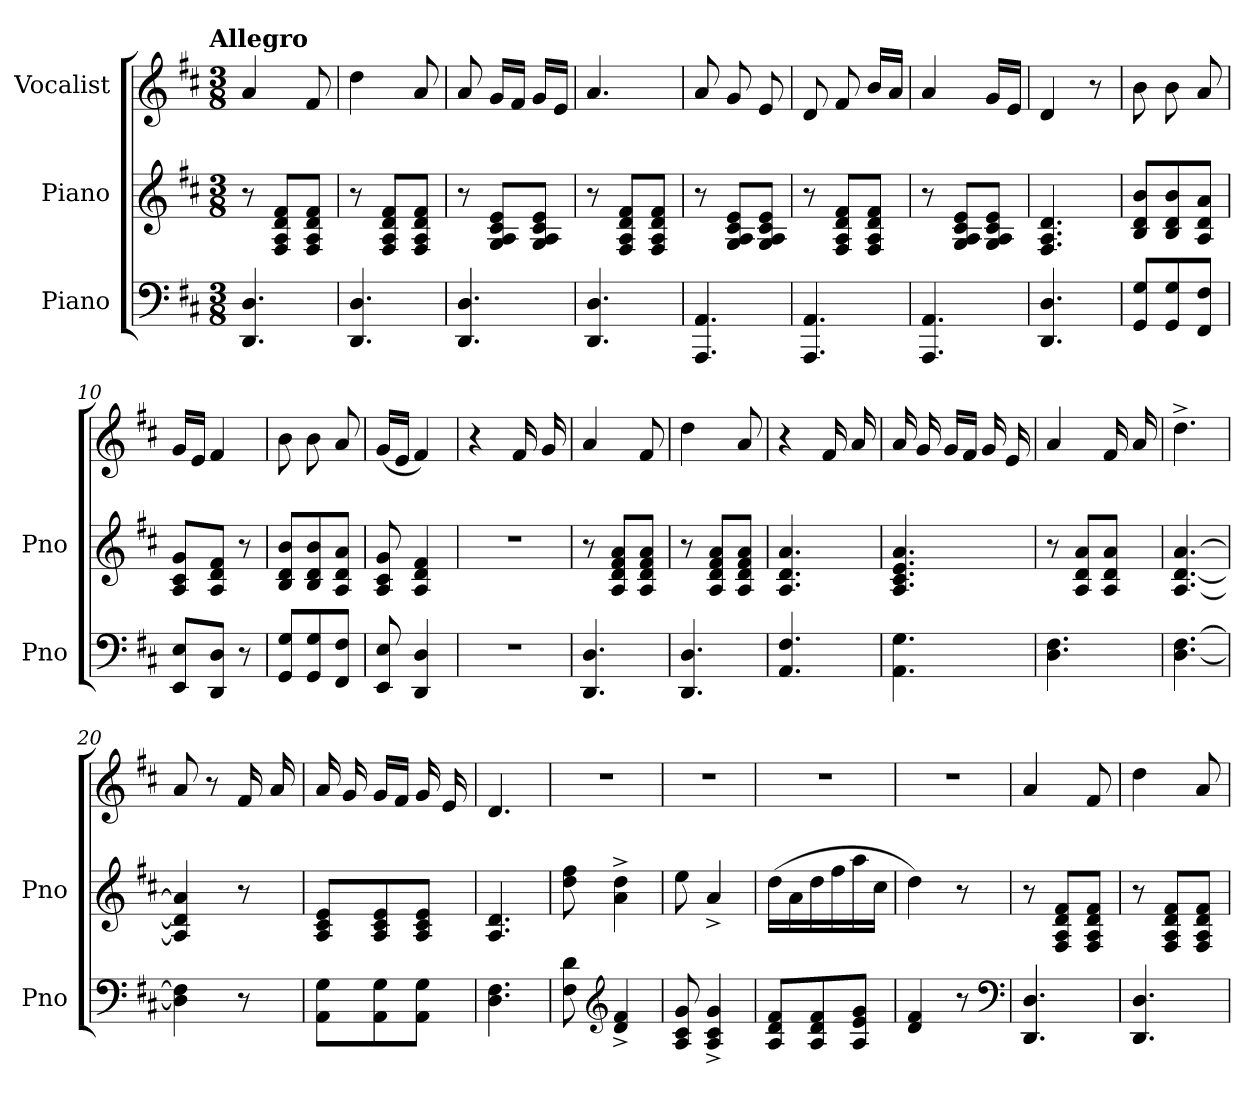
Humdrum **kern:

**kern	**kern	**kern
*part3	*part2	*part1
*staff3	*staff2	*staff1
*I"Piano	*I"Piano	*I"Vocalist
*I'Pno	*I'Pno	*
*clefF4	*clefG2	*clefG2
*k[f#c#]	*k[f#c#]	*k[f#c#]
*D:	*D:	*D:
!!LO:TX:omd:t=Allegro
*M3/8	*M3/8	*M3/8
*MM120	*MM120	*MM120
=1	=1	=1
4.DD 4.D	8r	4a
.	8F# 8A 8d 8f#L	.
.	8F# 8A 8d 8f#J	8f#
=2	=2	=2
4.DD 4.D	8r	4dd
.	8F# 8A 8d 8f#L	.
.	8F# 8A 8d 8f#J	8a
=3	=3	=3
4.DD 4.D	8r	8a
.	8G 8A 8c# 8eL	16gLL
.	.	16f#JJ
.	8G 8A 8c# 8eJ	16gLL
.	.	16eJJ
=4	=4	=4
4.DD 4.D	8r	4.a
.	8F# 8A 8d 8f#L	.
.	8F# 8A 8d 8f#J	.
=5	=5	=5
4.AAA 4.AA	8r	8a
.	8G 8A 8c# 8eL	8g
.	8G 8A 8c# 8eJ	8e
=6	=6	=6
4.AAA 4.AA	8r	8d
.	8F# 8A 8d 8f#L	8f#
.	8F# 8A 8d 8f#J	16bLL
.	.	16aJJ
=7	=7	=7
4.AAA 4.AA	8r	4a
.	8G 8A 8c# 8eL	.
.	8G 8A 8c# 8eJ	16gLL
.	.	16eJJ
=8	=8	=8
4.DD 4.D	4.F# 4.A 4.d	4d
.	.	8r
=9	=9	=9
8GG 8GL	8B 8d 8bL	8b
8GG 8G	8B 8d 8b	8b
8FF# 8F#J	8A 8d 8aJ	8a
=10	=10	=10
8EE 8EL	8A 8c# 8gL	16gLL
.	.	16eJJ
8DD 8DJ	8A 8d 8f#J	4f#
8r	8r	.
=11	=11	=11
8GG 8GL	8B 8d 8bL	8b
8GG 8G	8B 8d 8b	8b
8FF# 8F#J	8A 8d 8aJ	8a
=12	=12	=12
8EE 8E	8A 8c# 8g	(16gLL
.	.	16eJJ
4DD 4D	4A 4d 4f#	4f#)
=13	=13	=13
4.r	4.r	4r
.	.	16f#
.	.	16g
=14	=14	=14
4.DD 4.D	8r	4a
.	8A 8d 8f# 8aL	.
.	8A 8d 8f# 8aJ	8f#
=15	=15	=15
4.DD 4.D	8r	4dd
.	8A 8d 8f# 8aL	.
.	8A 8d 8f# 8aJ	8a
=16	=16	=16
4.AA 4.F#	4.A 4.d 4.a	4r
.	.	16f#
.	.	16a
=17	=17	=17
4.AA 4.G	4.A 4.c# 4.e 4.a	16a
.	.	16g
.	.	16gLL
.	.	16f#JJ
.	.	16g
.	.	16e
=18	=18	=18
4.D 4.F#	8r	4a
.	8A 8d 8aL	.
.	8A 8d 8aJ	16f#
.	.	16a
=19	=19	=19
[4.D [4.F#	[4.A [4.d [4.a	4.dd^
=20	=20	=20
4D] 4F#]	4A] 4d] 4a]	8a
.	.	8r
8r	8r	16f#
.	.	16a
=21	=21	=21
8AA 8GL	8A 8c# 8eL	16a
.	.	16g
8AA 8G	8A 8c# 8e	16gLL
.	.	16f#JJ
8AA 8GJ	8A 8c# 8eJ	16g
.	.	16e
=22	=22	=22
4.D 4.F#	4.A 4.d	4.d
=23	=23	=23
8F# 8d	8dd 8ff#	4.r
*clefG2	*	*
4d^ 4f#^	4a^ 4dd^	.
=24	=24	=24
8A 8c# 8g	8ee	4.r
4A^ 4c#^ 4g^	4a^	.
=25	=25	=25
8A 8d 8f#L	(16ddLL	4.r
.	16a	.
8A 8d 8f#	16dd	.
.	16ff#	.
8A 8e 8gJ	16aa	.
.	16cc#JJ	.
=26	=26	=26
4d 4f#	4dd)	4.r
8r	8r	.
*clefF4	*	*
=27	=27	=27
4.DD 4.D	8r	4a
.	8F# 8A 8d 8f#L	.
.	8F# 8A 8d 8f#J	8f#
=28	=28	=28
4.DD 4.D	8r	4dd
.	8F# 8A 8d 8f#L	.
.	8F# 8A 8d 8f#J	8a
=	=	=
*-	*-	*-
